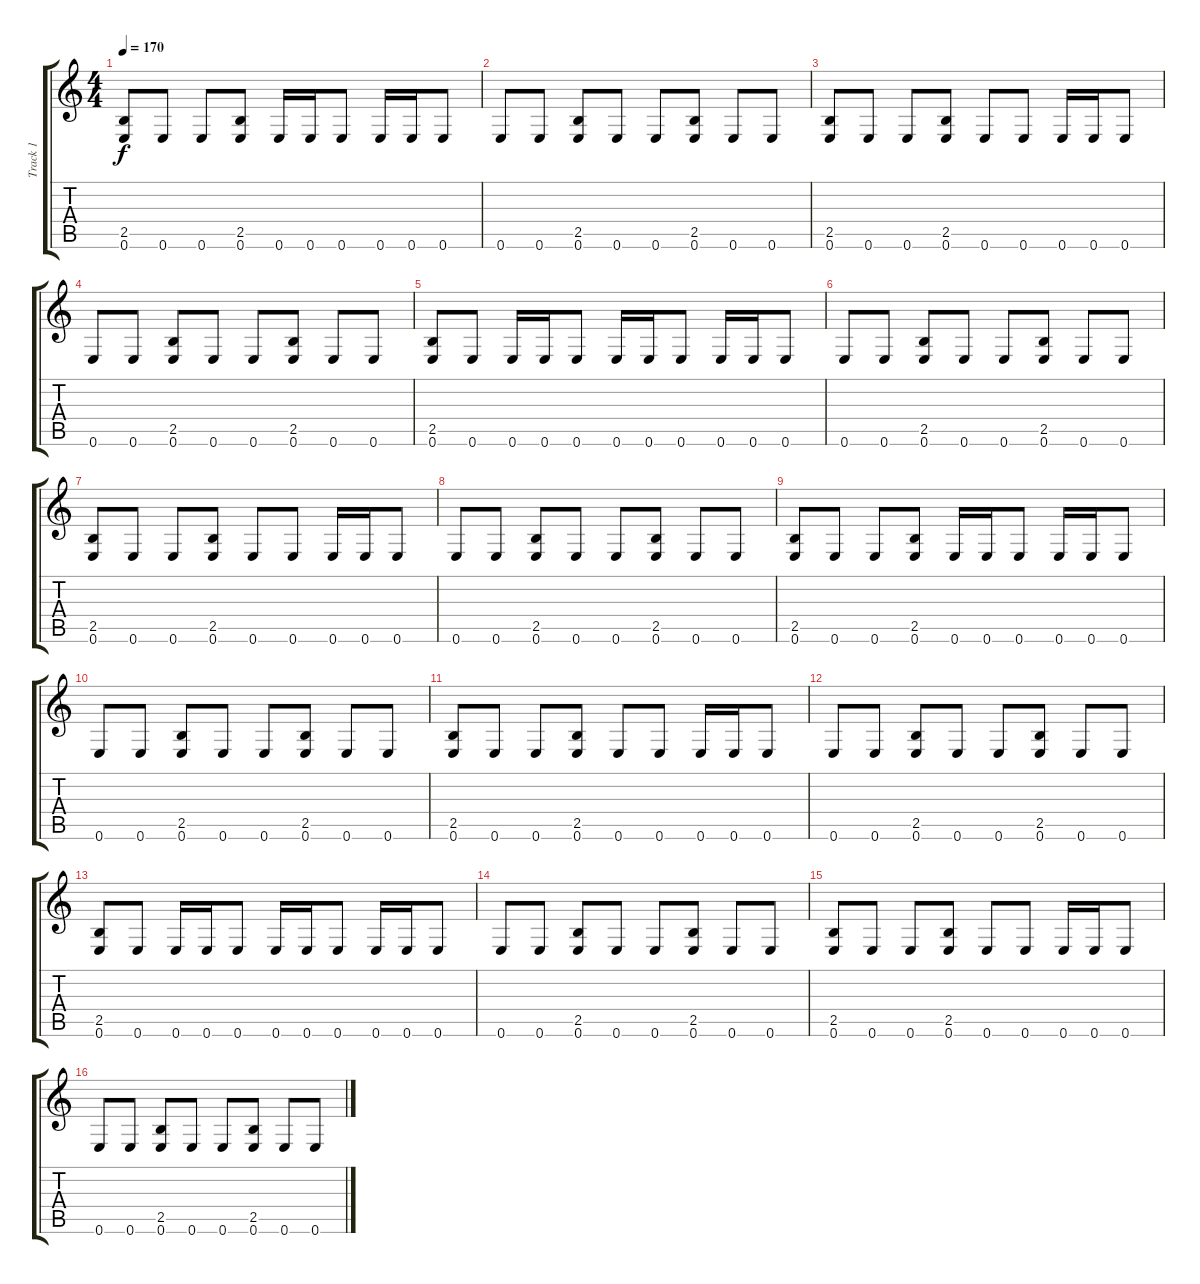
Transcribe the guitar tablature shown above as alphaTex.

\track ("Track 1" "Track 1") {instrument distortionguitar}
\staff {score tabs}
\tuning (E4 B3 G3 D3 A2 E2) {hide}
\ts (4 4)
\tempo 170
\clef g2
\ks c
(2.5 0.6).8{dy f} 0.6.8 0.6.8 (2.5 0.6).8 0.6.16 0.6.16 0.6.8 0.6.16 0.6.16 0.6.8 |
0.6.8 0.6.8 (2.5 0.6).8 0.6.8 0.6.8 (2.5 0.6).8 0.6.8 0.6.8 |
(2.5 0.6).8 0.6.8 0.6.8 (2.5 0.6).8 0.6.8 0.6.8 0.6.16 0.6.16 0.6.8 |
0.6.8 0.6.8 (2.5 0.6).8 0.6.8 0.6.8 (2.5 0.6).8 0.6.8 0.6.8 |
(2.5 0.6).8 0.6.8 0.6.16 0.6.16 0.6.8 0.6.16 0.6.16 0.6.8 0.6.16 0.6.16 0.6.8 |
0.6.8 0.6.8 (2.5 0.6).8 0.6.8 0.6.8 (2.5 0.6).8 0.6.8 0.6.8 |
(2.5 0.6).8 0.6.8 0.6.8 (2.5 0.6).8 0.6.8 0.6.8 0.6.16 0.6.16 0.6.8 |
0.6.8 0.6.8 (2.5 0.6).8 0.6.8 0.6.8 (2.5 0.6).8 0.6.8 0.6.8 |
(2.5 0.6).8 0.6.8 0.6.8 (2.5 0.6).8 0.6.16 0.6.16 0.6.8 0.6.16 0.6.16 0.6.8 |
0.6.8 0.6.8 (2.5 0.6).8 0.6.8 0.6.8 (2.5 0.6).8 0.6.8 0.6.8 |
(2.5 0.6).8 0.6.8 0.6.8 (2.5 0.6).8 0.6.8 0.6.8 0.6.16 0.6.16 0.6.8 |
0.6.8 0.6.8 (2.5 0.6).8 0.6.8 0.6.8 (2.5 0.6).8 0.6.8 0.6.8 |
(2.5 0.6).8 0.6.8 0.6.16 0.6.16 0.6.8 0.6.16 0.6.16 0.6.8 0.6.16 0.6.16 0.6.8 |
0.6.8 0.6.8 (2.5 0.6).8 0.6.8 0.6.8 (2.5 0.6).8 0.6.8 0.6.8 |
(2.5 0.6).8 0.6.8 0.6.8 (2.5 0.6).8 0.6.8 0.6.8 0.6.16 0.6.16 0.6.8 |
0.6.8 0.6.8 (2.5 0.6).8 0.6.8 0.6.8 (2.5 0.6).8 0.6.8 0.6.8
